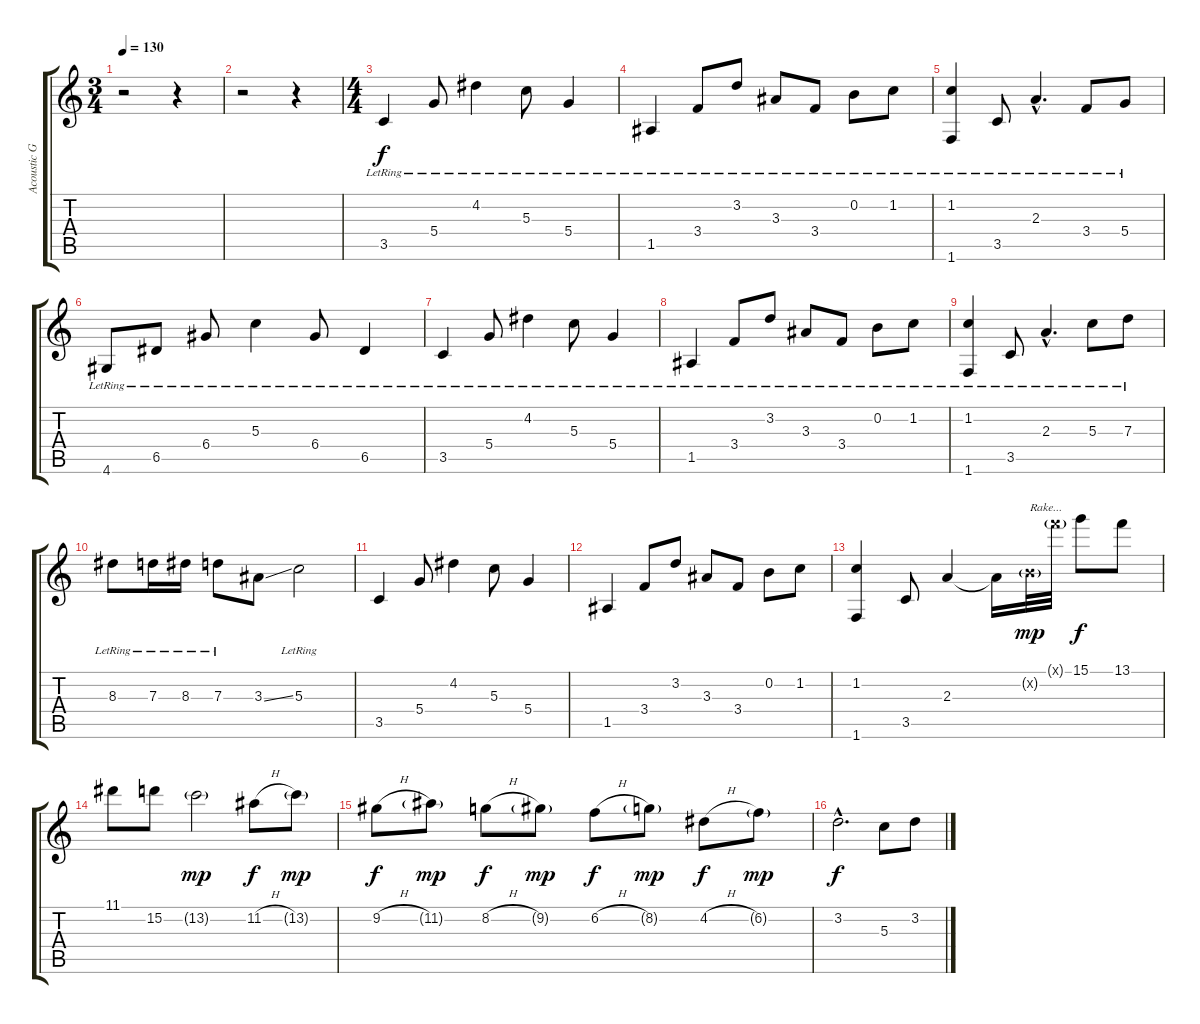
\track ("Acoustic Guitar 2" "Acoustic G") {instrument acousticguitarsteel}
\staff {score tabs}
\tuning (E4 B3 G3 D3 A2 E2) {hide}
\ts (3 4)
\tempo 130
\clef g2
\ks c
r.2{dy f} r.4 |
r.2 r.4 |
\ts (4 4)
3.5{lr}.4 5.4{lr}.8 4.2{lr}.4 5.3{lr}.8 5.4{lr}.4 |
1.5{lr}.4 3.4{lr}.8 3.2{lr}.8 3.3{lr}.8 3.4{lr}.8 0.2{lr}.8 1.2{lr}.8 |
(1.2{lr} 1.6{lr}).4 3.5{lr}.8 2.3{hac lr}.4{d} 3.4{lr}.8 5.4{lr}.8 |
4.6{lr}.8 6.5{lr}.8 6.4{lr}.8 5.3{lr}.4 6.4{lr}.8 6.5{lr}.4 |
3.5{lr}.4 5.4{lr}.8 4.2{lr}.4 5.3{lr}.8 5.4{lr}.4 |
1.5{lr}.4 3.4{lr}.8 3.2{lr}.8 3.3{lr}.8 3.4{lr}.8 0.2{lr}.8 1.2{lr}.8 |
(1.2{lr} 1.6{lr}).4 3.5{lr}.8 2.3{hac lr}.4{d} 5.3{lr}.8 7.3{lr}.8 |
8.3{lr}.8 7.3{lr}.16 8.3{lr}.16 7.3{lr}.8 3.3{ss}.8 5.3{lr}.2 |
3.5.4 5.4.8 4.2.4 5.3.8 5.4.4 |
1.5.4 3.4.8 3.2.8 3.3.8 3.4.8 0.2.8 1.2.8 |
(1.2 1.6).4 3.5.8 2.3.4 2.3{t}.16 0.2{g x}.32{txt "Rake..." dy mp} 13.1{g x}.32 15.1.8{dy f} 13.1.8 |
11.1.8 15.2.8 13.2{g}.2{dy mp} 11.2{h}.8{dy f} 13.2{g}.8{dy mp} |
9.2{h}.8{dy f} 11.2{g}.8{dy mp} 8.2{h}.8{dy f} 9.2{g}.8{dy mp} 6.2{h}.8{dy f} 8.2{g}.8{dy mp} 4.2{h}.8{dy f} 6.2{g}.8{dy mp} |
3.2{hac}.2{d dy f} 5.3.8 3.2.8
